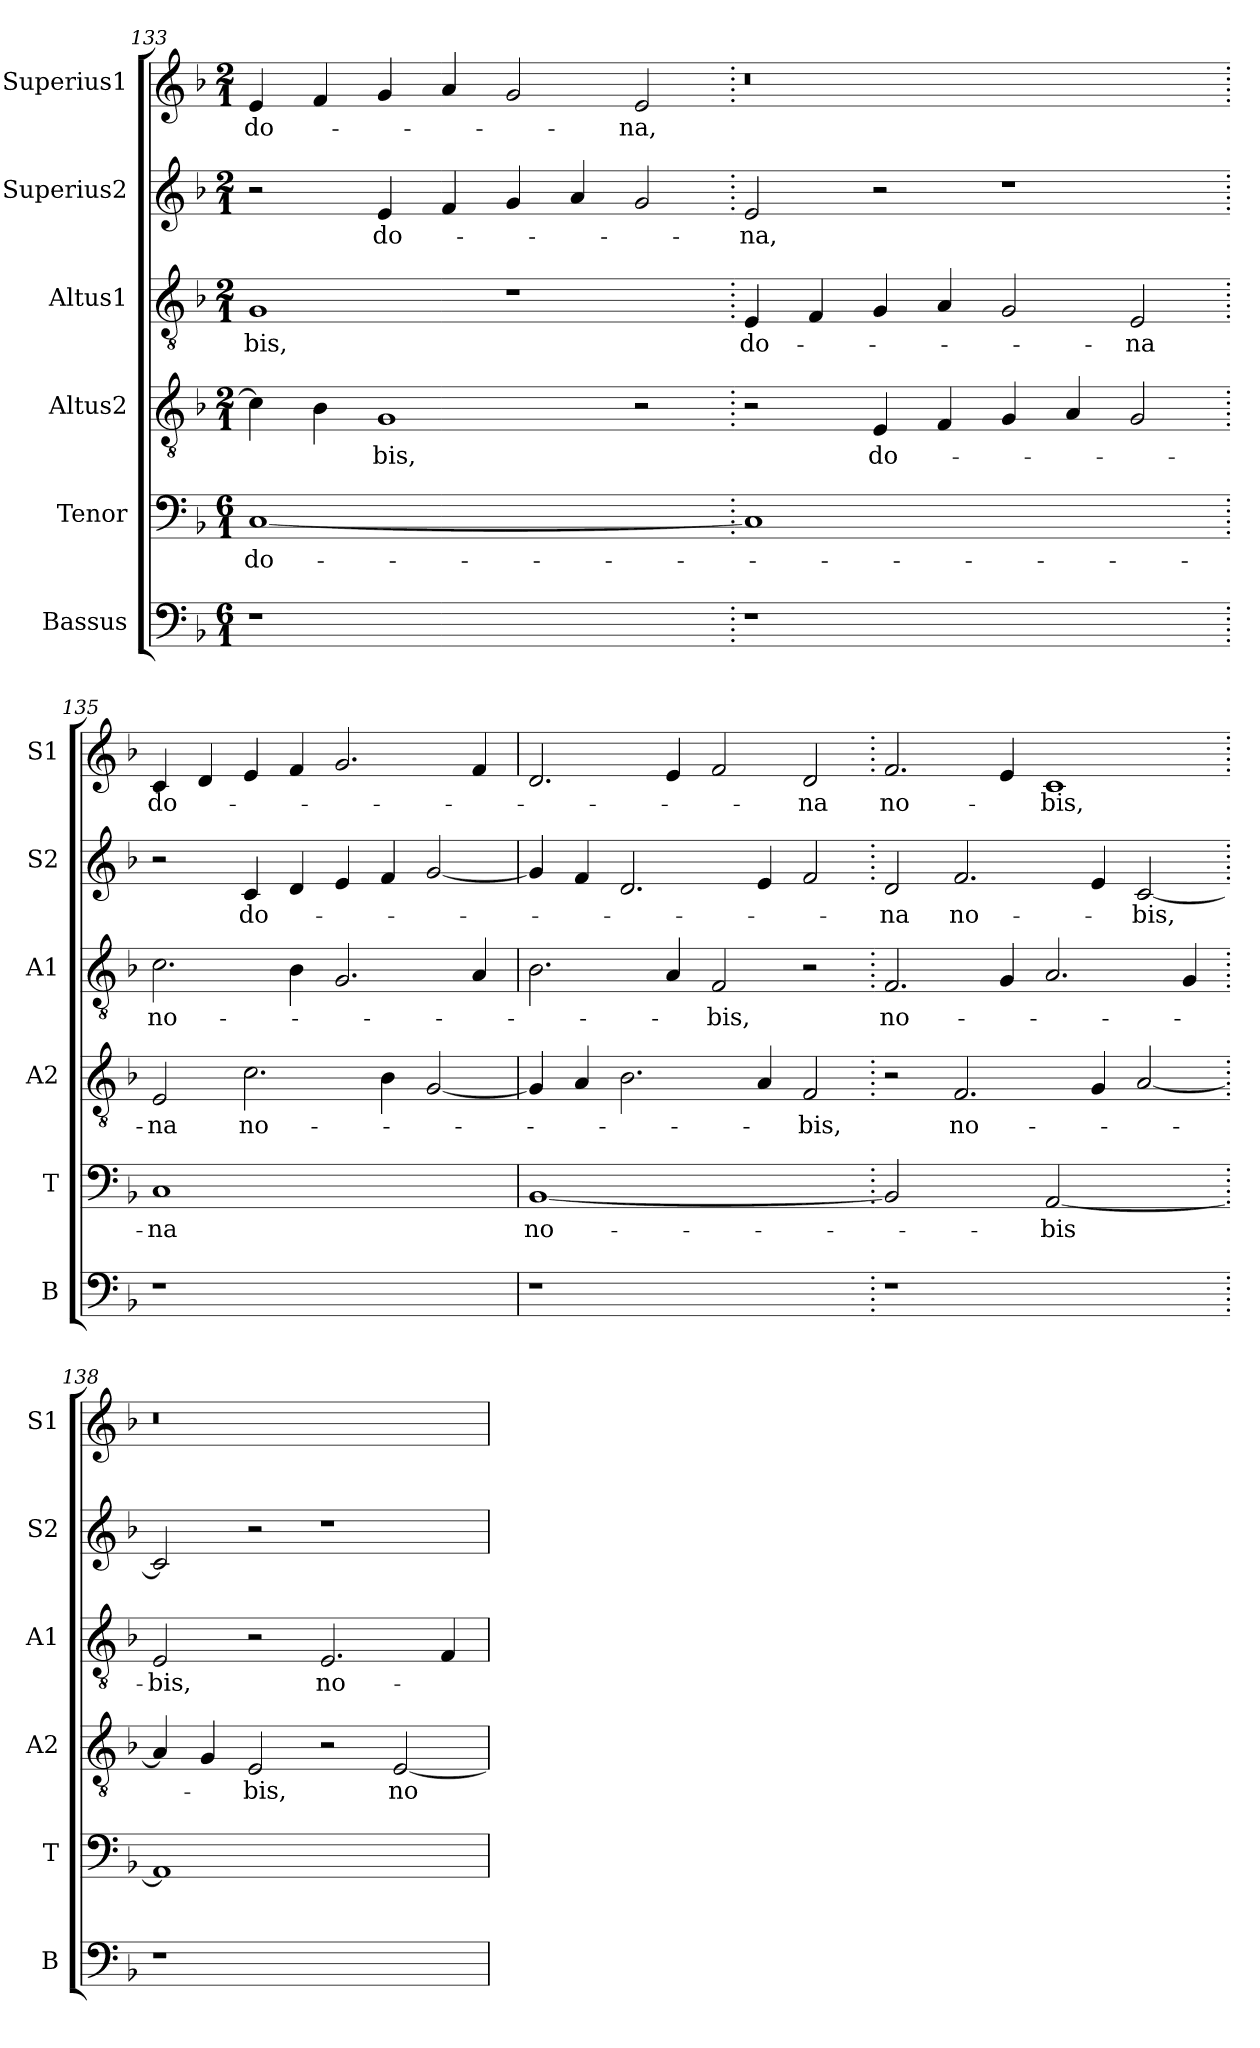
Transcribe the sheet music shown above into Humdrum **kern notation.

**kern	**kern	**text	**kern	**text	**kern	**text	**kern	**text	**kern	**text
*part6	*part5	*part5	*part4	*part4	*part3	*part3	*part2	*part2	*part1	*part1
*staff6	*staff5	*staff5	*staff4	*staff4	*staff3	*staff3	*staff2	*staff2	*staff1	*staff1
*I"Bassus	*I"Tenor	*	*I"Altus2	*	*I"Altus1	*	*I"Superius2	*	*I"Superius1	*
*I'B	*I'T	*	*I'A2	*	*I'A1	*	*I'S2	*	*I'S1	*
*clefF4	*clefF4	*	*clefGv2	*	*clefGv2	*	*clefG2	*	*clefG2	*
*k[b-]	*k[b-]	*	*k[b-]	*	*k[b-]	*	*k[b-]	*	*k[b-]	*
*M6/1	*M6/1	*	*M2/1	*	*M2/1	*	*M2/1	*	*M2/1	*
=133	=133	=133	=133	=133	=133	=133	=133	=133	=133	=133
!LO:N:vis=1	!LO:N:vis=1	!	!	!	!	!	!	!	!	!
0r	[0C	do-	4c\]	.	1G	-bis,	2r	.	4e/	do-
.	.	.	4B-\	.	.	.	.	.	4f/	.
.	.	.	1G	-bis,	.	.	4e/	do-	4g/	.
.	.	.	.	.	.	.	4f/	.	4a/	.
.	.	.	.	.	1r	.	4g/	.	2g/	.
.	.	.	.	.	.	.	4a/	.	.	.
.	.	.	2r	.	.	.	2g/	.	2e/	-na,
=134.	=134.	=134.	=134.	=134.	=134.	=134.	=134.	=134.	=134.	=134.
!LO:N:vis=1	!LO:N:vis=1	!	!	!	!	!	!	!	!	!
0r	0C]	.	2r	.	4E/	do-	2e/	-na,	0r	.
.	.	.	.	.	4F/	.	.	.	.	.
.	.	.	4E/	do-	4G/	.	2r	.	.	.
.	.	.	4F/	.	4A/	.	.	.	.	.
.	.	.	4G/	.	2G/	.	1r	.	.	.
.	.	.	4A/	.	.	.	.	.	.	.
.	.	.	2G/	.	2E/	-na	.	.	.	.
=135.	=135.	=135.	=135.	=135.	=135.	=135.	=135.	=135.	=135.	=135.
!LO:N:vis=1	!LO:N:vis=1	!	!	!	!	!	!	!	!	!
0r	0C	-na	2E/	-na	2.c\	no-	2r	.	4c/	do-
.	.	.	.	.	.	.	.	.	4d/	.
.	.	.	2.c\	no-	.	.	4c/	do-	4e/	.
.	.	.	.	.	4B-\	.	4d/	.	4f/	.
.	.	.	.	.	2.G/	.	4e/	.	2.g/	.
.	.	.	4B-\	.	.	.	4f/	.	.	.
.	.	.	[2G/	.	.	.	[2g/	.	.	.
.	.	.	.	.	4A/	.	.	.	4f/	.
=136	=136	=136	=136	=136	=136	=136	=136	=136	=136	=136
!LO:N:vis=1	!LO:N:vis=1	!	!	!	!	!	!	!	!	!
0r	[0BB-	no-	4G/]	.	2.B-\	.	4g/]	.	2.d/	.
.	.	.	4A/	.	.	.	4f/	.	.	.
.	.	.	2.B-\	.	.	.	2.d/	.	.	.
.	.	.	.	.	4A/	.	.	.	4e/	.
.	.	.	.	.	2F/	-bis,	.	.	2f/	.
.	.	.	4A/	.	.	.	4e/	.	.	.
.	.	.	2F/	-bis,	2r	.	2f/	.	2d/	-na
=137.	=137.	=137.	=137.	=137.	=137.	=137.	=137.	=137.	=137.	=137.
!LO:N:vis=1	!LO:N:vis=2	!	!	!	!	!	!	!	!	!
0r	1BB-]	.	2r	.	2.F/	no-	2d/	-na	2.f/	no-
.	.	.	2.F/	no-	.	.	2.f/	no-	.	.
.	.	.	.	.	4G/	.	.	.	4e/	.
!	!LO:N:vis=2	!	!	!	!	!	!	!	!	!
.	[1AA	-bis	.	.	2.A/	.	.	.	1c	-bis,
.	.	.	4G/	.	.	.	4e/	.	.	.
.	.	.	[2A/	.	.	.	[2c/	-bis,	.	.
.	.	.	.	.	4G/	.	.	.	.	.
=138.	=138.	=138.	=138.	=138.	=138.	=138.	=138.	=138.	=138.	=138.
!LO:N:vis=1	!LO:N:vis=1	!	!	!	!	!	!	!	!	!
0r	0AA]	.	4A/]	.	2E/	-bis,	2c/]	.	0r	.
.	.	.	4G/	.	.	.	.	.	.	.
.	.	.	2E/	-bis,	2r	.	2r	.	.	.
.	.	.	2r	.	2.E/	no-	1r	.	.	.
.	.	.	[2E/	no-	.	.	.	.	.	.
.	.	.	.	.	4F/	.	.	.	.	.
=	=	=	=	=	=	=	=	=	=	=
*-	*-	*-	*-	*-	*-	*-	*-	*-	*-	*-
